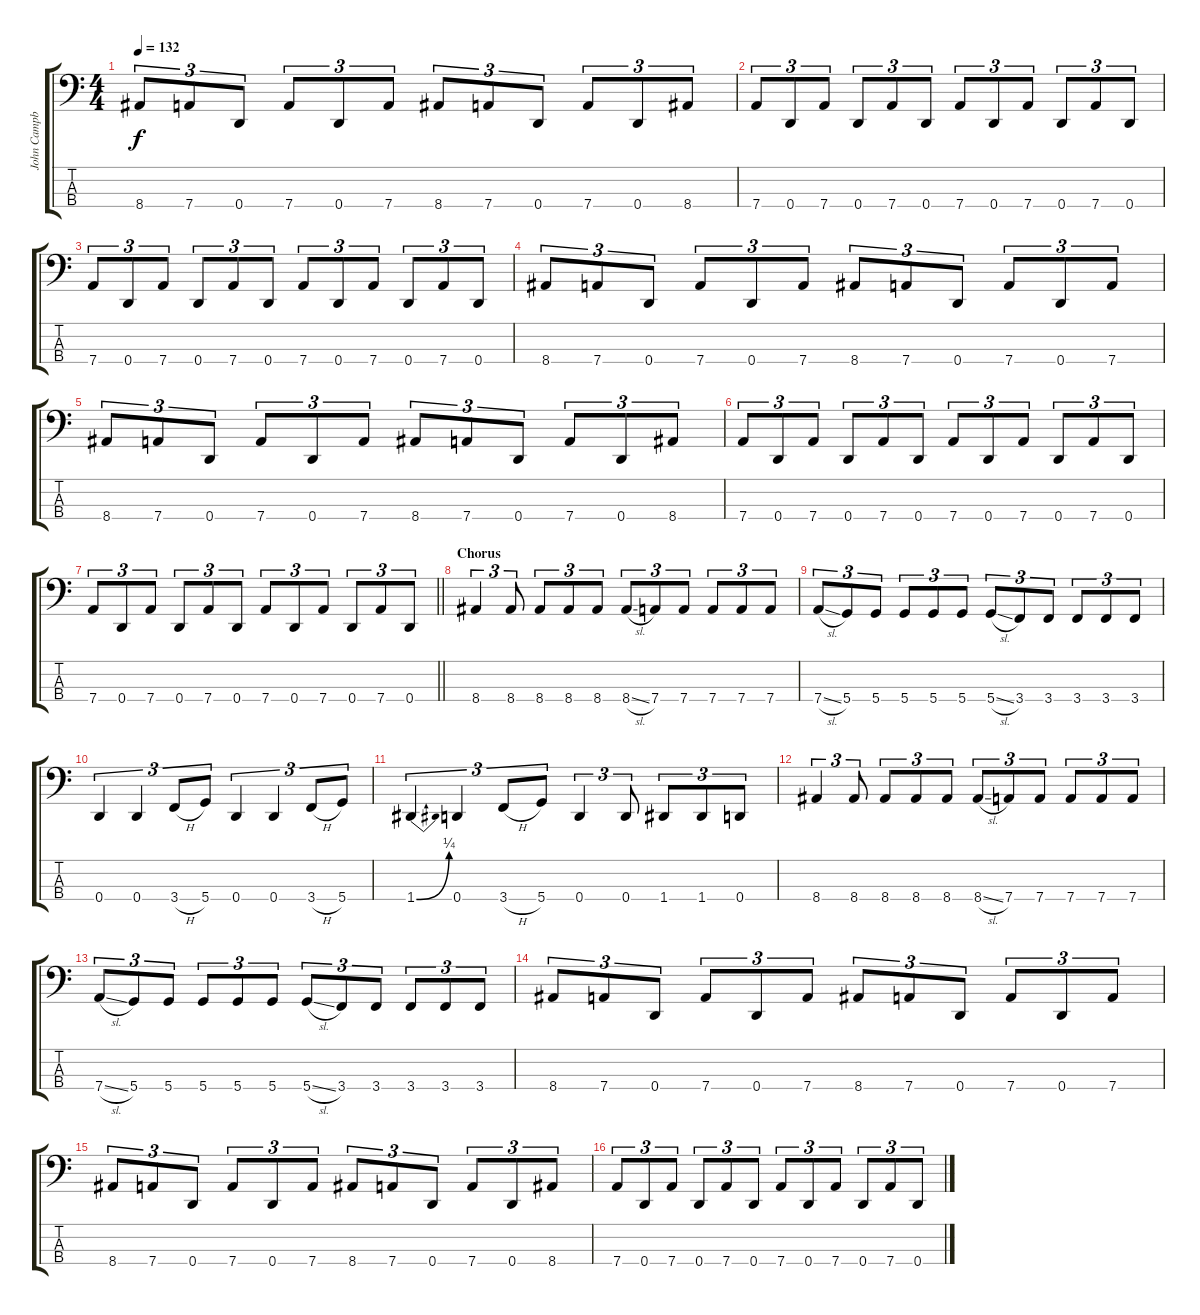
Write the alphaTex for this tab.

\track ("John Campbell" "John Campb") {instrument electricbasspick}
\staff {score tabs}
\tuning (G2 D2 A1 D1) {hide}
\ts (4 4)
\tempo 132
\clef f4
\ks c
8.4.8{tu (3 2) dy f} 7.4.8{tu (3 2)} 0.4.8{tu (3 2)} 7.4.8{tu (3 2)} 0.4.8{tu (3 2)} 7.4.8{tu (3 2)} 8.4.8{tu (3 2)} 7.4.8{tu (3 2)} 0.4.8{tu (3 2)} 7.4.8{tu (3 2)} 0.4.8{tu (3 2)} 8.4.8{tu (3 2)} |
7.4.8{tu (3 2)} 0.4.8{tu (3 2)} 7.4.8{tu (3 2)} 0.4.8{tu (3 2)} 7.4.8{tu (3 2)} 0.4.8{tu (3 2)} 7.4.8{tu (3 2)} 0.4.8{tu (3 2)} 7.4.8{tu (3 2)} 0.4.8{tu (3 2)} 7.4.8{tu (3 2)} 0.4.8{tu (3 2)} |
7.4.8{tu (3 2)} 0.4.8{tu (3 2)} 7.4.8{tu (3 2)} 0.4.8{tu (3 2)} 7.4.8{tu (3 2)} 0.4.8{tu (3 2)} 7.4.8{tu (3 2)} 0.4.8{tu (3 2)} 7.4.8{tu (3 2)} 0.4.8{tu (3 2)} 7.4.8{tu (3 2)} 0.4.8{tu (3 2)} |
8.4.8{tu (3 2)} 7.4.8{tu (3 2)} 0.4.8{tu (3 2)} 7.4.8{tu (3 2)} 0.4.8{tu (3 2)} 7.4.8{tu (3 2)} 8.4.8{tu (3 2)} 7.4.8{tu (3 2)} 0.4.8{tu (3 2)} 7.4.8{tu (3 2)} 0.4.8{tu (3 2)} 7.4.8{tu (3 2)} |
8.4.8{tu (3 2)} 7.4.8{tu (3 2)} 0.4.8{tu (3 2)} 7.4.8{tu (3 2)} 0.4.8{tu (3 2)} 7.4.8{tu (3 2)} 8.4.8{tu (3 2)} 7.4.8{tu (3 2)} 0.4.8{tu (3 2)} 7.4.8{tu (3 2)} 0.4.8{tu (3 2)} 8.4.8{tu (3 2)} |
7.4.8{tu (3 2)} 0.4.8{tu (3 2)} 7.4.8{tu (3 2)} 0.4.8{tu (3 2)} 7.4.8{tu (3 2)} 0.4.8{tu (3 2)} 7.4.8{tu (3 2)} 0.4.8{tu (3 2)} 7.4.8{tu (3 2)} 0.4.8{tu (3 2)} 7.4.8{tu (3 2)} 0.4.8{tu (3 2)} |
\barLineRight lightlight
7.4.8{tu (3 2)} 0.4.8{tu (3 2)} 7.4.8{tu (3 2)} 0.4.8{tu (3 2)} 7.4.8{tu (3 2)} 0.4.8{tu (3 2)} 7.4.8{tu (3 2)} 0.4.8{tu (3 2)} 7.4.8{tu (3 2)} 0.4.8{tu (3 2)} 7.4.8{tu (3 2)} 0.4.8{tu (3 2)} |
\section ("" "Chorus")
8.4.4{tu (3 2)} 8.4.8{tu (3 2)} 8.4.8{tu (3 2)} 8.4.8{tu (3 2)} 8.4.8{tu (3 2)} 8.4{sl}.8{tu (3 2)} 7.4.8{tu (3 2)} 7.4.8{tu (3 2)} 7.4.8{tu (3 2)} 7.4.8{tu (3 2)} 7.4.8{tu (3 2)} |
7.4{sl}.8{tu (3 2)} 5.4.8{tu (3 2)} 5.4.8{tu (3 2)} 5.4.8{tu (3 2)} 5.4.8{tu (3 2)} 5.4.8{tu (3 2)} 5.4{sl}.8{tu (3 2)} 3.4.8{tu (3 2)} 3.4.8{tu (3 2)} 3.4.8{tu (3 2)} 3.4.8{tu (3 2)} 3.4.8{tu (3 2)} |
0.4.4{tu (3 2)} 0.4.4{tu (3 2)} 3.4{h}.8{tu (3 2)} 5.4.8{tu (3 2)} 0.4.4{tu (3 2)} 0.4.4{tu (3 2)} 3.4{h}.8{tu (3 2)} 5.4.8{tu (3 2)} |
1.4{be (bend 0 0 60 1)}.4{tu (3 2)} 0.4.4{tu (3 2)} 3.4{h}.8{tu (3 2)} 5.4.8{tu (3 2)} 0.4.4{tu (3 2)} 0.4.8{tu (3 2)} 1.4.8{tu (3 2)} 1.4.8{tu (3 2)} 0.4.8{tu (3 2)} |
8.4.4{tu (3 2)} 8.4.8{tu (3 2)} 8.4.8{tu (3 2)} 8.4.8{tu (3 2)} 8.4.8{tu (3 2)} 8.4{sl}.8{tu (3 2)} 7.4.8{tu (3 2)} 7.4.8{tu (3 2)} 7.4.8{tu (3 2)} 7.4.8{tu (3 2)} 7.4.8{tu (3 2)} |
7.4{sl}.8{tu (3 2)} 5.4.8{tu (3 2)} 5.4.8{tu (3 2)} 5.4.8{tu (3 2)} 5.4.8{tu (3 2)} 5.4.8{tu (3 2)} 5.4{sl}.8{tu (3 2)} 3.4.8{tu (3 2)} 3.4.8{tu (3 2)} 3.4.8{tu (3 2)} 3.4.8{tu (3 2)} 3.4.8{tu (3 2)} |
8.4.8{tu (3 2)} 7.4.8{tu (3 2)} 0.4.8{tu (3 2)} 7.4.8{tu (3 2)} 0.4.8{tu (3 2)} 7.4.8{tu (3 2)} 8.4.8{tu (3 2)} 7.4.8{tu (3 2)} 0.4.8{tu (3 2)} 7.4.8{tu (3 2)} 0.4.8{tu (3 2)} 7.4.8{tu (3 2)} |
8.4.8{tu (3 2)} 7.4.8{tu (3 2)} 0.4.8{tu (3 2)} 7.4.8{tu (3 2)} 0.4.8{tu (3 2)} 7.4.8{tu (3 2)} 8.4.8{tu (3 2)} 7.4.8{tu (3 2)} 0.4.8{tu (3 2)} 7.4.8{tu (3 2)} 0.4.8{tu (3 2)} 8.4.8{tu (3 2)} |
7.4.8{tu (3 2)} 0.4.8{tu (3 2)} 7.4.8{tu (3 2)} 0.4.8{tu (3 2)} 7.4.8{tu (3 2)} 0.4.8{tu (3 2)} 7.4.8{tu (3 2)} 0.4.8{tu (3 2)} 7.4.8{tu (3 2)} 0.4.8{tu (3 2)} 7.4.8{tu (3 2)} 0.4.8{tu (3 2)}
